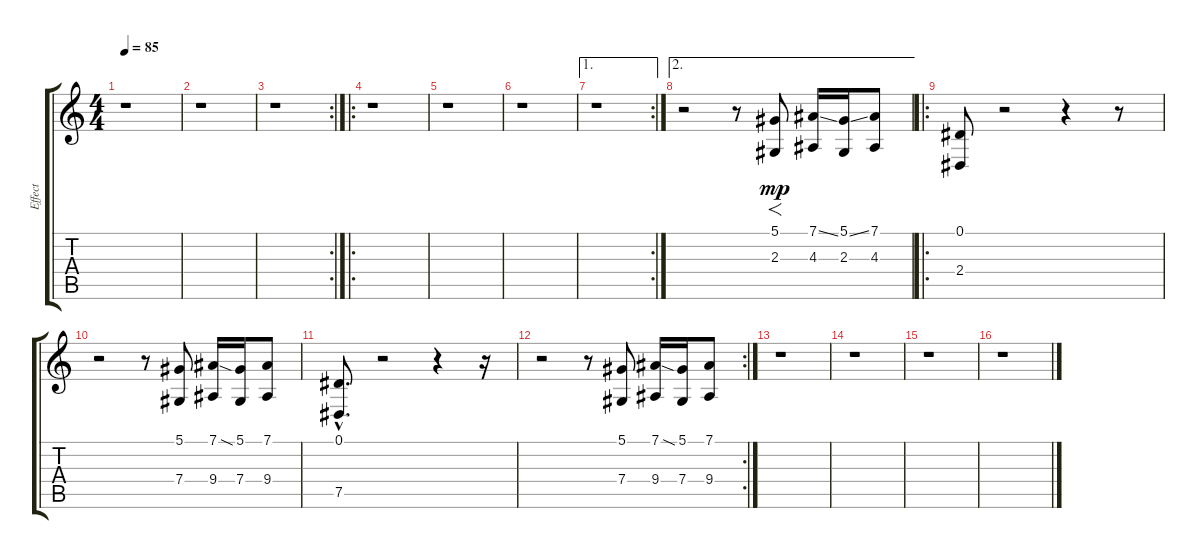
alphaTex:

\track ("Effect" "Effect") {instrument shanai}
\staff {score tabs}
\tuning (Eb4 Bb3 Gb3 Db3 Ab2 Eb2) {hide}
\ts (4 4)
\tempo 85
\clef g2
\ks c
r.1{dy mp} |
r.1 |
\rc 2
r.1 |
\ro
r.1 |
r.1 |
r.1 |
\ae 1
\rc 2
r.1 |
\ae 2
r.2 r.8 (5.1 2.3).8{f} (7.1{ss} 4.3).16 (5.1{ss} 2.3).16 (7.1 4.3).8 |
\ro
(0.1 2.4).8 r.2 r.4 r.8 |
r.2 r.8 (5.1 7.4).8 (7.1 9.4).16 (5.1{sia} 7.4).16 (7.1 9.4).8 |
(0.1{hac} 7.5{hac}).8{d} r.2 r.4 r.16 |
\rc 2
r.2 r.8 (5.1 7.4).8 (7.1 9.4).16 (5.1{sia} 7.4).16 (7.1 9.4).8 |
r.1 |
r.1 |
r.1 |
r.1
